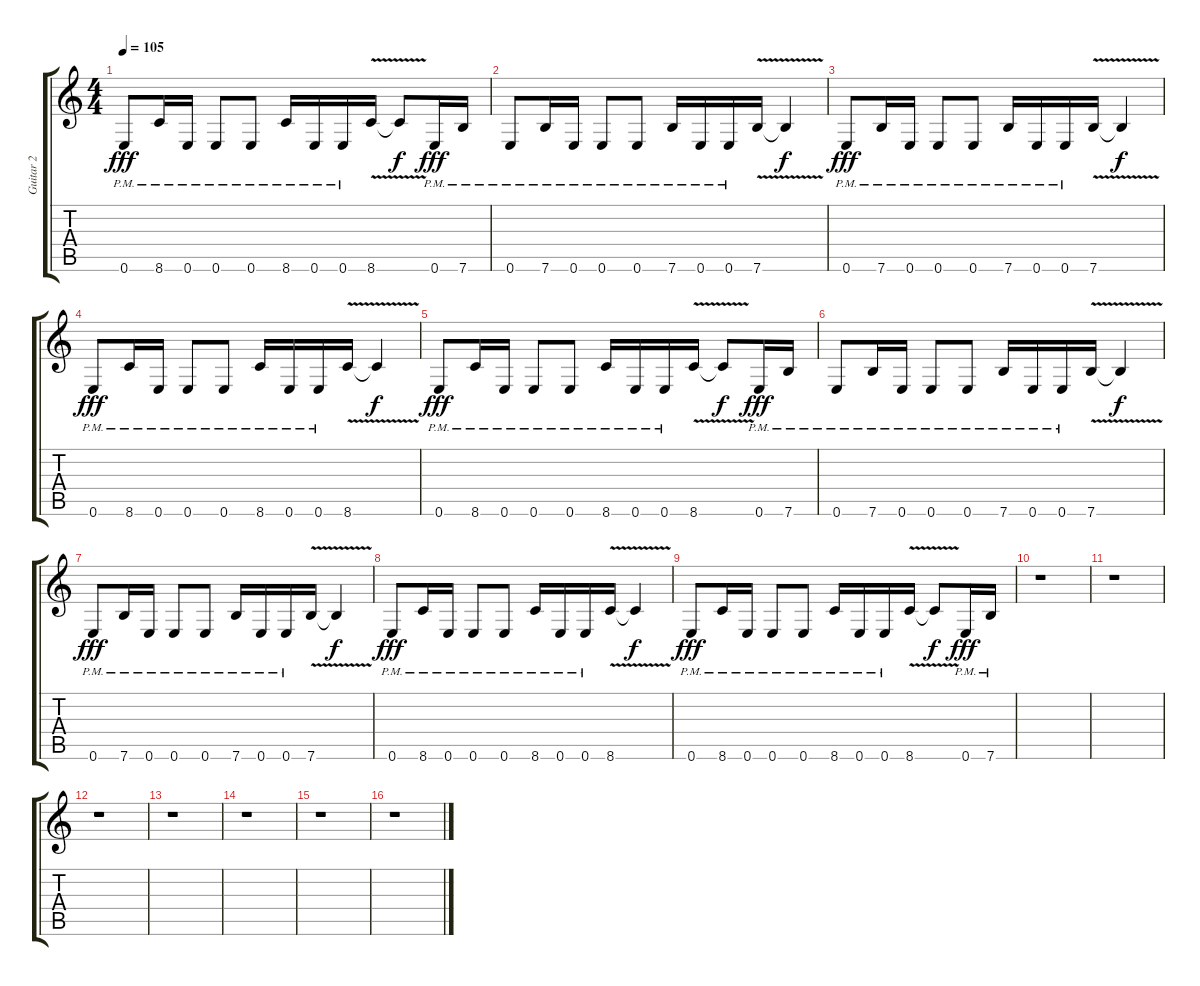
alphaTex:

\track ("Guitar 2" "Guitar 2") {instrument distortionguitar}
\staff {score tabs}
\tuning (E4 B3 G3 D3 A2 E2) {hide}
\ts (4 4)
\tempo 105
\clef g2
\ks c
0.6{pm}.8{dy fff} 8.6{pm}.16 0.6{pm}.16 0.6{pm}.8 0.6{pm}.8 8.6{pm}.16 0.6{pm}.16 0.6{pm}.16 8.6{v}.16 8.6{t}.8{dy f} 0.6{pm}.16{dy fff} 7.6{pm}.16 |
0.6{pm}.8 7.6{pm}.16 0.6{pm}.16 0.6{pm}.8 0.6{pm}.8 7.6{pm}.16 0.6{pm}.16 0.6{pm}.16 7.6{v}.16 7.6{t}.4{dy f} |
0.6{pm}.8{dy fff} 7.6{pm}.16 0.6{pm}.16 0.6{pm}.8 0.6{pm}.8 7.6{pm}.16 0.6{pm}.16 0.6{pm}.16 7.6{v}.16 7.6{t}.4{dy f} |
0.6{pm}.8{dy fff} 8.6{pm}.16 0.6{pm}.16 0.6{pm}.8 0.6{pm}.8 8.6{pm}.16 0.6{pm}.16 0.6{pm}.16 8.6{v}.16 8.6{t}.4{dy f} |
0.6{pm}.8{dy fff} 8.6{pm}.16 0.6{pm}.16 0.6{pm}.8 0.6{pm}.8 8.6{pm}.16 0.6{pm}.16 0.6{pm}.16 8.6{v}.16 8.6{t}.8{dy f} 0.6{pm}.16{dy fff} 7.6{pm}.16 |
0.6{pm}.8 7.6{pm}.16 0.6{pm}.16 0.6{pm}.8 0.6{pm}.8 7.6{pm}.16 0.6{pm}.16 0.6{pm}.16 7.6{v}.16 7.6{t}.4{dy f} |
0.6{pm}.8{dy fff} 7.6{pm}.16 0.6{pm}.16 0.6{pm}.8 0.6{pm}.8 7.6{pm}.16 0.6{pm}.16 0.6{pm}.16 7.6{v}.16 7.6{t}.4{dy f} |
0.6{pm}.8{dy fff} 8.6{pm}.16 0.6{pm}.16 0.6{pm}.8 0.6{pm}.8 8.6{pm}.16 0.6{pm}.16 0.6{pm}.16 8.6{v}.16 8.6{t}.4{dy f} |
0.6{pm}.8{dy fff} 8.6{pm}.16 0.6{pm}.16 0.6{pm}.8 0.6{pm}.8 8.6{pm}.16 0.6{pm}.16 0.6{pm}.16 8.6{v}.16 8.6{t}.8{dy f} 0.6{pm}.16{dy fff} 7.6{pm}.16 |
r.1 |
r.1 |
r.1 |
r.1 |
r.1 |
r.1 |
r.1
